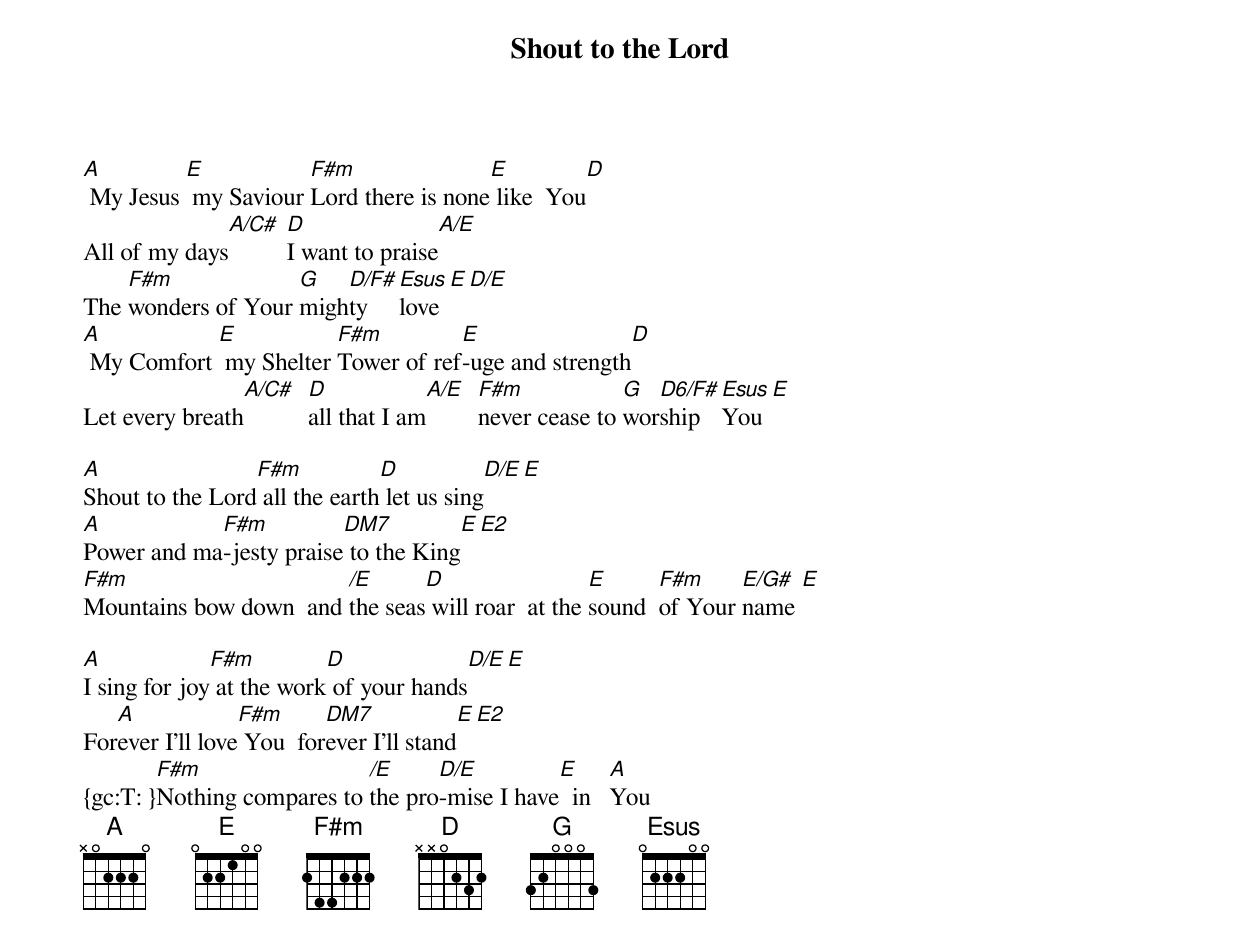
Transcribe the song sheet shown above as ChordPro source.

{title: Shout to the Lord}
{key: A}
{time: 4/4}
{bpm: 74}
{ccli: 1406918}
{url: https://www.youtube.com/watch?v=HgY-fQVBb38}
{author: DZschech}
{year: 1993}
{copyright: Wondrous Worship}

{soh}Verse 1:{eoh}
[A] My Jesus [E] my Saviour [F#m]Lord there is none[E] like  You[D]
All of my days[A/C#] [D]I want to praise[A/E]
The [F#m]wonders of Your [G]migh[D/F#]ty [Esus]love [E][D/E]
[A] My Comfort [E] my Shelter [F#m]Tower of ref[E]-uge and strength[D]
Let every breath[A/C#]  [D]all that I am[A/E]  [F#m]never cease to [G]wor[D6/F#]ship [Esus]You [E]

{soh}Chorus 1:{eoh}
[A]Shout to the Lord[F#m] all the earth[D] let us sing[D/E][E]
[A]Power and ma[F#m]-jesty praise[DM7] to the King[E][E2]
[F#m]Mountains bow down  and [/E]the seas[D] will roar  at the [E]sound  [F#m]of Your [E/G#]name [E]

[A]I sing for joy[F#m] at the work[D] of your hands[D/E][E]
For[A]ever I'll love[F#m] You  for[DM7]ever I'll stand[E][E2]
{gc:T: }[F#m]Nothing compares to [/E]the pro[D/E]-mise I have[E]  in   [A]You
